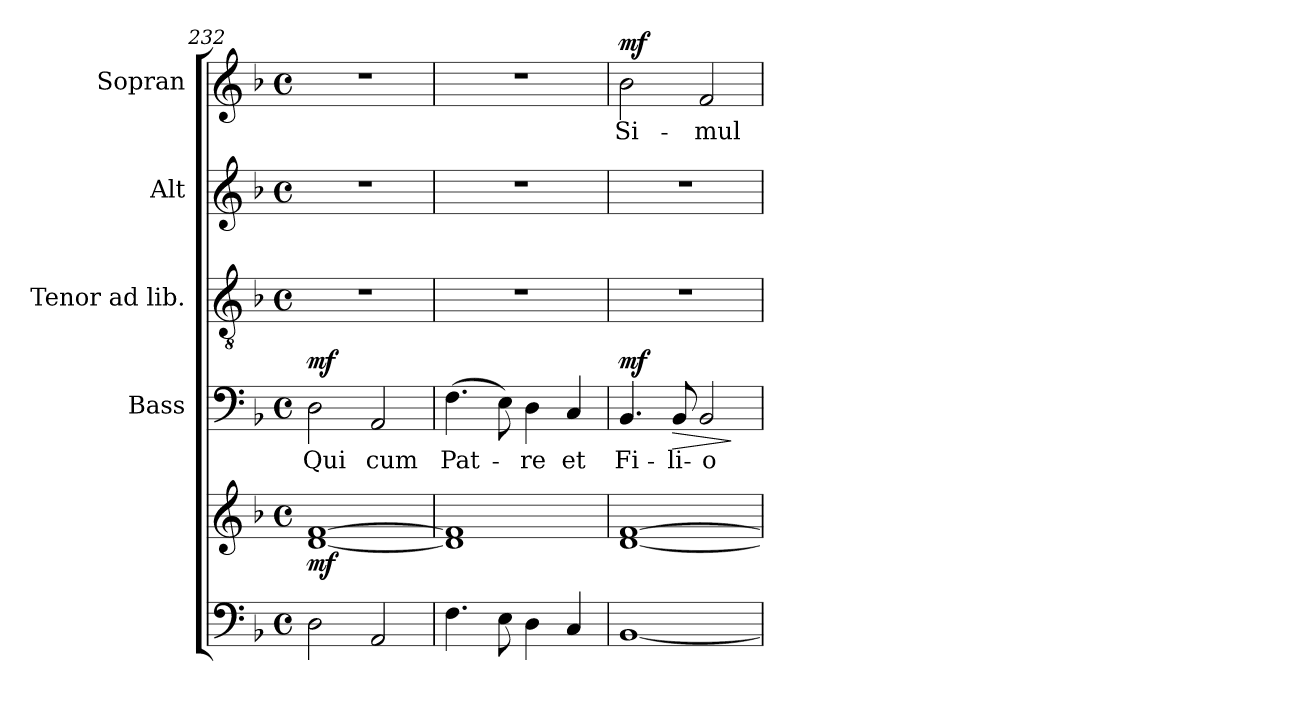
**kern	**kern	**dynam	**kern	**text	**dynam	**kern	**kern	**kern	**text	**dynam
*part5	*part5	*part5	*part4	*part4	*part4	*part3	*part2	*part1	*part1	*part1
*staff6	*staff5	*staff5/6	*staff4	*staff4	*staff4	*staff3	*staff2	*staff1	*staff1	*staff1
*	*	*	*I"Bass	*	*	*I"Tenor ad lib.	*I"Alt	*I"Sopran	*	*
*	*	*	*I'B.	*	*	*I'T.	*I'A.	*I'S.	*	*
!!LO:PB:g=z
*clefF4	*clefG2	*	*clefF4	*	*	*clefGv2	*clefG2	*clefG2	*	*
*k[b-]	*k[b-]	*	*k[b-]	*	*	*k[b-]	*k[b-]	*k[b-]	*	*
*F:	*F:	*	*F:	*	*	*F:	*F:	*F:	*	*
*M4/4	*M4/4	*	*M4/4	*	*	*M4/4	*M4/4	*M4/4	*	*
*met(c)	*met(c)	*	*met(c)	*	*	*met(c)	*met(c)	*met(c)	*	*
=232	=232	=232	=232	=232	=232	=232	=232	=232	=232	=232
!	!	!LO:DY:b	!	!LO:LY:b	!LO:DY:a	!	!	!	!	!
2D\	[1d [1f	mf	2D\	Qui	mf	1r	1r	1r	.	.
!	!	!	!	!LO:LY:b	!	!	!	!	!	!
2AA/	.	.	2AA/	cum	.	.	.	.	.	.
=233	=233	=233	=233	=233	=233	=233	=233	=233	=233	=233
!	!	!	!	!LO:LY:b	!	!	!	!	!	!
4.F\	1d] 1f]	.	(>4.F\	Pat-	.	1r	1r	1r	.	.
8E\	.	.	8E\)	.	.	.	.	.	.	.
!	!	!	!	!LO:LY:b	!	!	!	!	!	!
4D\	.	.	4D\	-re	.	.	.	.	.	.
!	!	!	!	!LO:LY:b	!	!	!	!	!	!
4C/	.	.	4C/	et	.	.	.	.	.	.
=234	=234	=234	=234	=234	=234	=234	=234	=234	=234	=234
!	!	!	!	!LO:LY:b	!LO:DY:a	!	!	!	!LO:LY:b	!LO:DY:a
[1BB-	[1d [1f	.	4.BB-/	Fi-	mf	1r	1r	2b-\	Si-	mf
!	!	!	!	!LO:LY:b	!LO:HP:b	!	!	!	!	!
.	.	.	8BB-/	-li-	>	.	.	.	.	.
!	!	!	!	!LO:LY:b	!	!	!	!	!LO:LY:b	!
.	.	.	2BB-/	-o	.	.	.	2f/	-mul	.
.	.	.	.	.	]	.	.	.	.	.
=	=	=	=	=	=	=	=	=	=	=
*-	*-	*-	*-	*-	*-	*-	*-	*-	*-	*-
